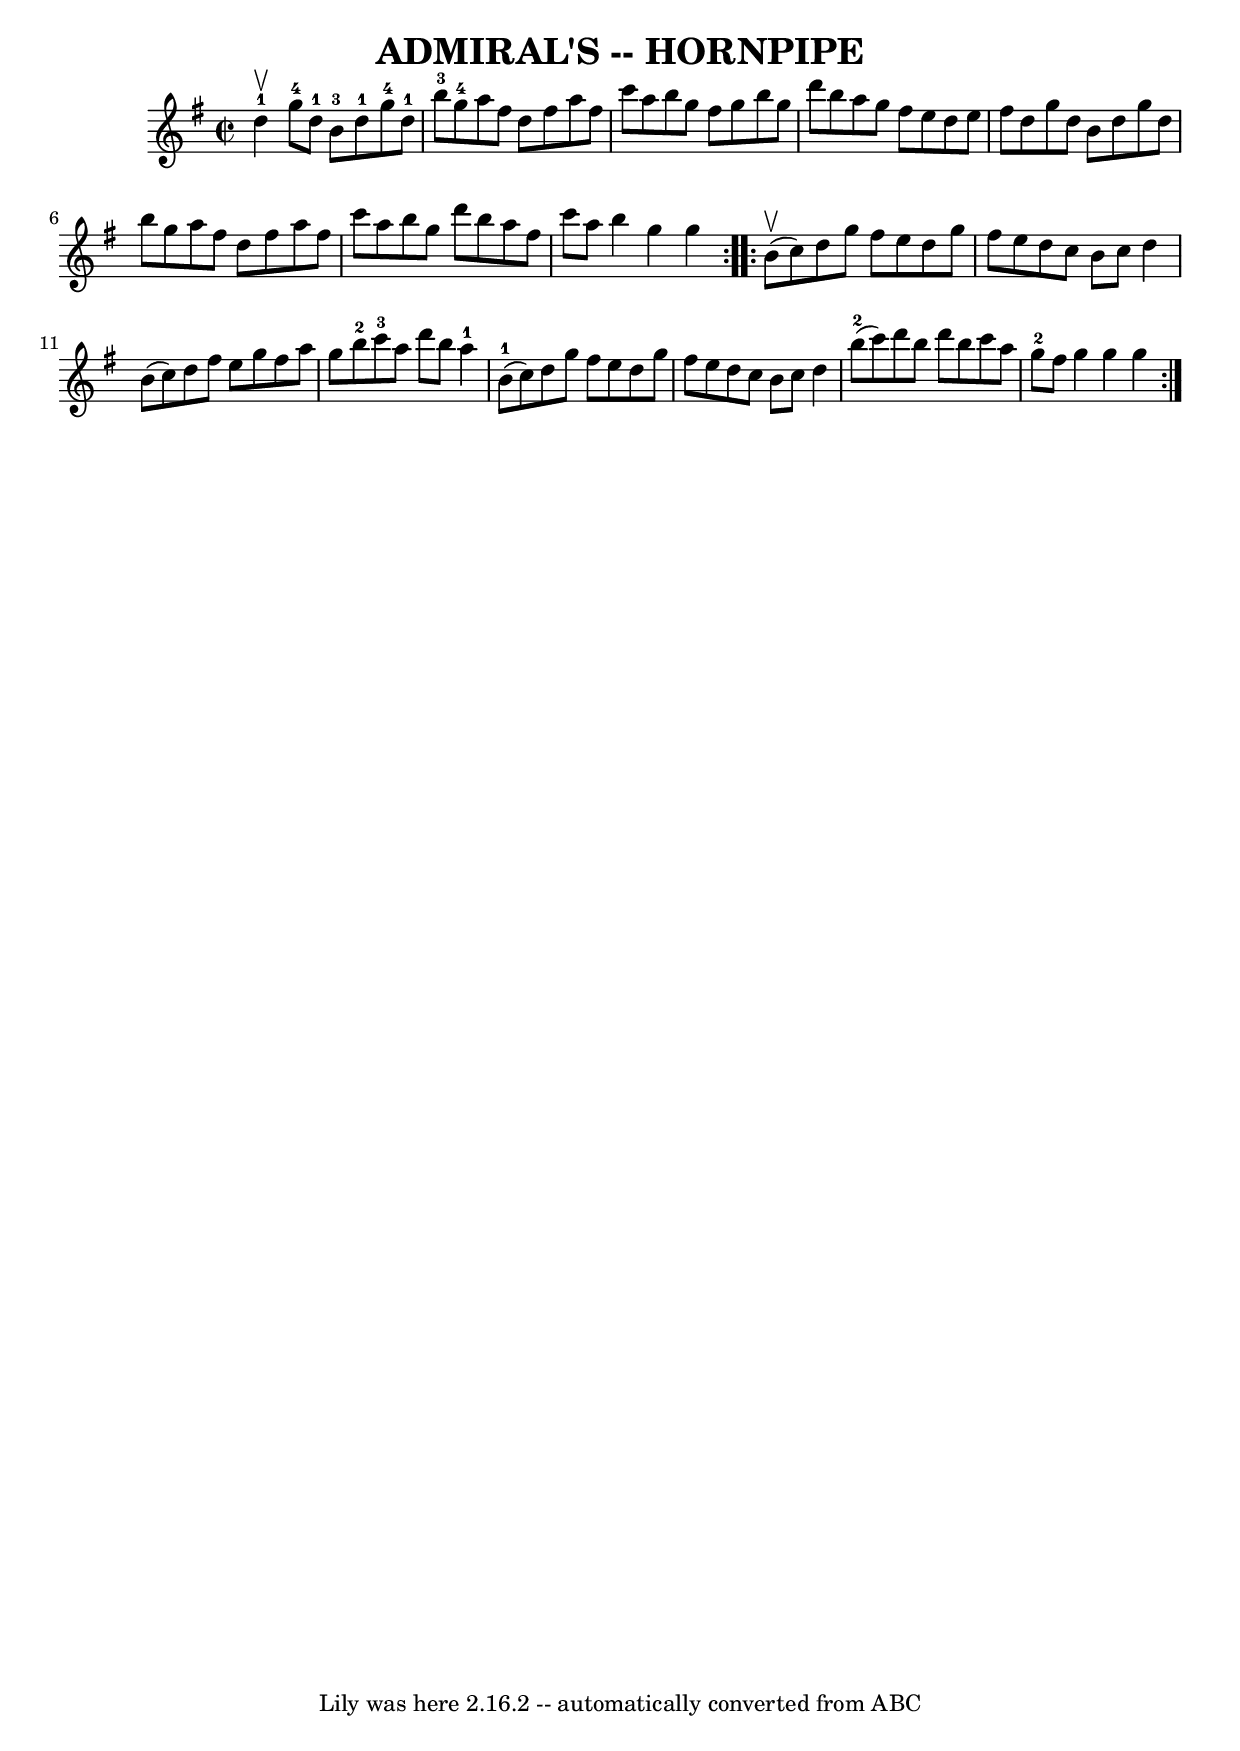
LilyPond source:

\version "2.7.40"
\include "Mammoth.ily"
\header {
	%% book = "Ryan's Mammoth Collection of Fiddle Tunes"
	crossRefNumber = "1"
	footnotes = ""
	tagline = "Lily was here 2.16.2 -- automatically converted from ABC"
	title = "ADMIRAL'S -- HORNPIPE"
}
voicedefault =  {
\set Score.defaultBarType = "empty"

\repeat volta 2 {
\override Staff.TimeSignature #'style = #'C
 \time 2/2 \key g \major d''4-1^\upbow       |
 g''8-4   
d''8-1 b'8-3 d''8-1 g''8-4 d''8-1 b''8-3 g''8 
-4   |
 a''8 fis''8 d''8 fis''8 a''8 fis''8 c'''8   
 a''8        |
 b''8 g''8 fis''8 g''8 b''8 g''8 d'''8 
 b''8    |
 a''8 g''8 fis''8 e''8 d''8 e''8 fis''8  
 d''8    |
     |
 g''8 d''8 b'8 d''8 g''8 d''8   
 b''8 g''8    |
 a''8 fis''8 d''8 fis''8 a''8 fis''8  
 c'''8 a''8    |
 b''8 g''8 d'''8 b''8 a''8 fis''8   
 c'''8 a''8    |
 b''4 g''4 g''4    }     \repeat volta 2 {    
 b'8 (^\upbow c''8)       |
 d''8 g''8 fis''8 e''8    
d''8 g''8 fis''8 e''8    |
 d''8 c''8 b'8 c''8    
d''4 b'8 (c''8)   |
 d''8 fis''8 e''8 g''8 fis''8  
 a''8 g''8 b''8-2   |
 c'''8-3 a''8 d'''8 b''8   
 a''4-1 b'8-1(c''8)   |
     |
 d''8 g''8    
fis''8 e''8 d''8 g''8 fis''8 e''8    |
 d''8 c''8    
b'8 c''8 d''4 b''8-2(c'''8)   |
 d'''8 b''8    
d'''8 b''8 c'''8 a''8 g''8-2 fis''8    |
 g''4 g''4 
 g''4    }   
}

\score{
    <<

	\context Staff="default"
	{
	    \voicedefault 
	}

    >>
	\layout {
	}
	\midi {}
}
